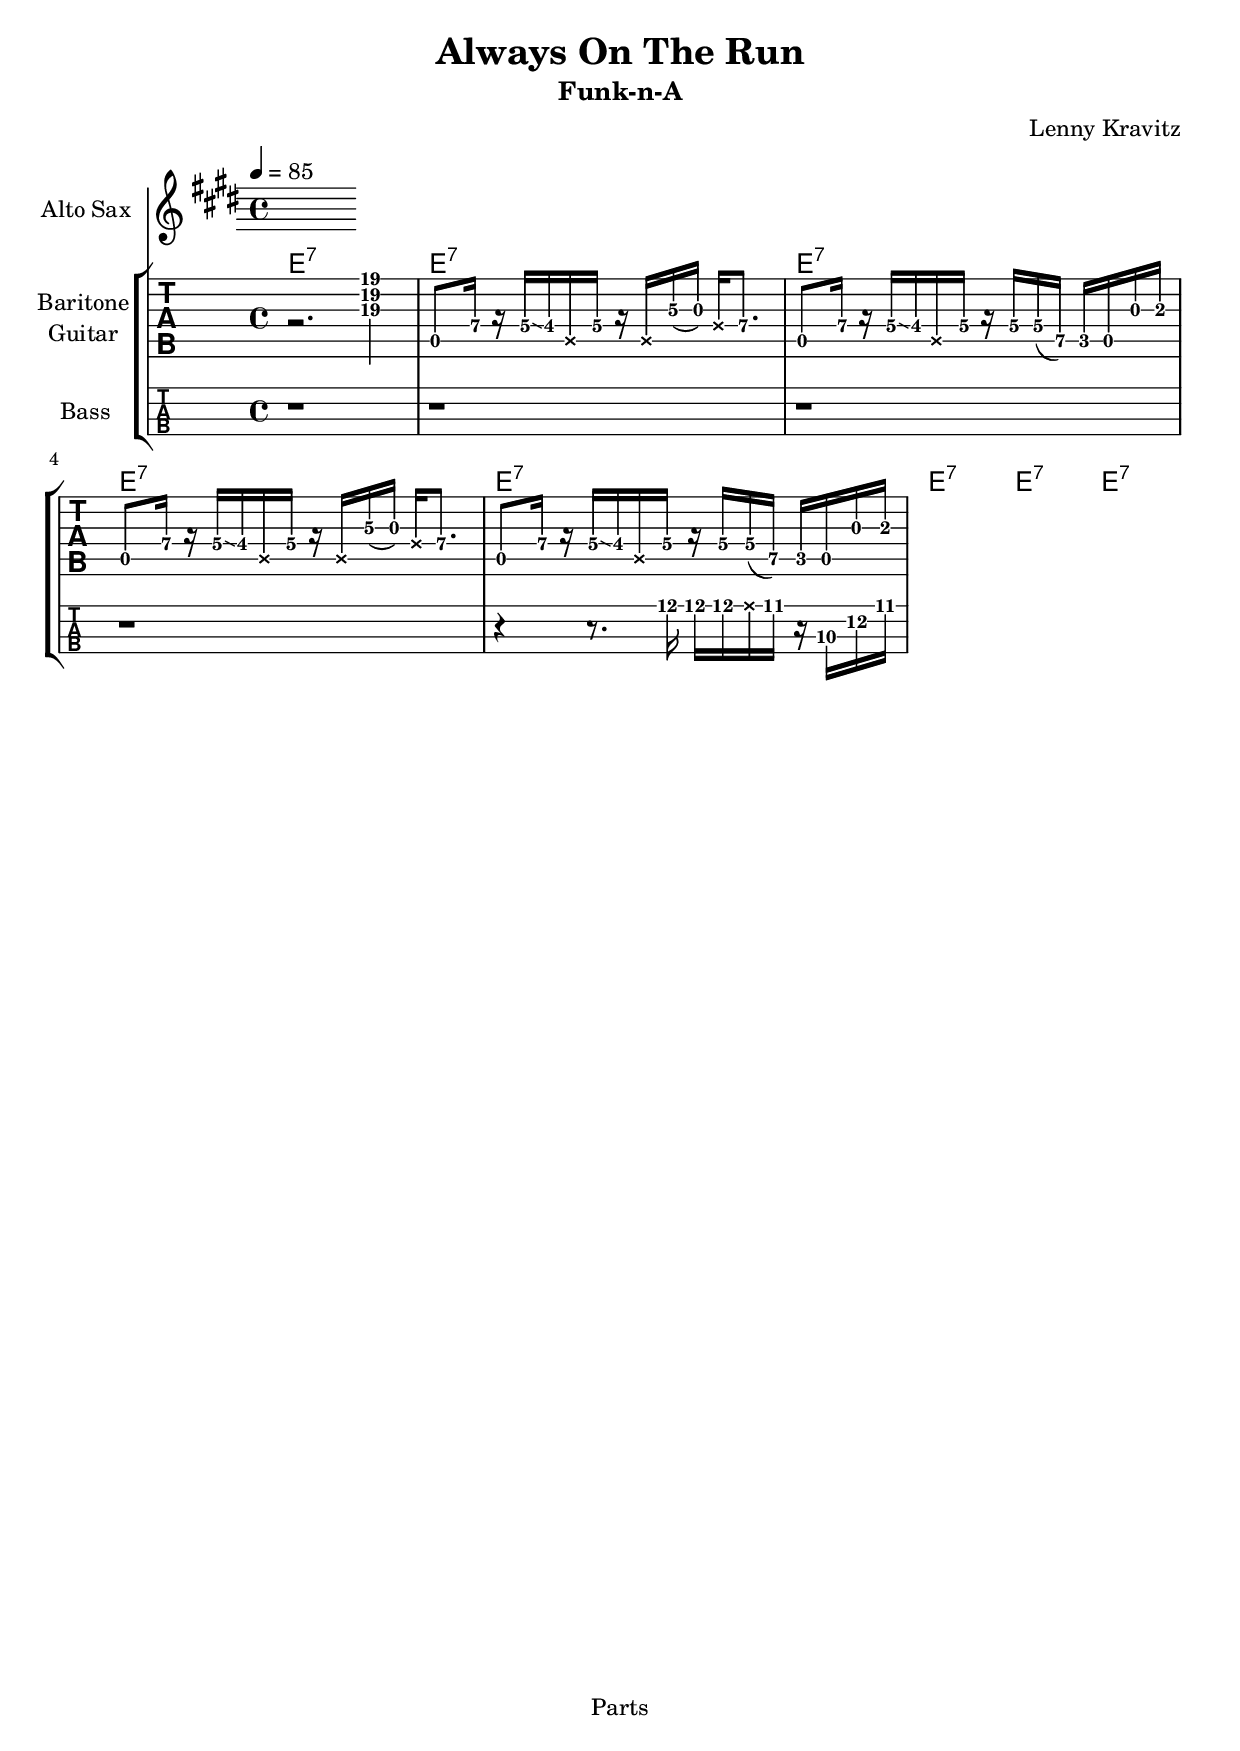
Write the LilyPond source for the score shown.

\version "2.18.2"
\header {
  title = "Always On The Run"
  subtitle = "Funk-n-A"
  composer = "Lenny Kravitz"
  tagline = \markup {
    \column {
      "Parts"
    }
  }
}
% To make the example display in the documentation
\paper {
  %  paper-width = 130
}
%#(set-global-staff-size 16)
\include "english.ly"

%%%%%%%%%%%% Some macros %%%%%%%%%%%%%%%%%%%
sd = {
  \stemDown
}

sl = {
  \override NoteHead.style = #'slash
  \hide Stem
}
nsl = {
  \revert NoteHead.style
  \undo \hide Stem
}
crOn = \override NoteHead.style = #'cross
crOff = \revert NoteHead.style

main_riff = { }

%% insert chord name style stuff here.

jazzChords = { }

%%%%%%%%%%%% Keys'n'thangs %%%%%%%%%%%%%%%%%

global = {
  \time 4/4
  \tempo 4 = 85
}

Key = { \key g \major }

% ############ Horns ############

% ------ Alto Saxophone ------
alto = \transpose c a \relative c' {
  \Key
  \main_riff
}
altoHarmony = \transpose c' a {
  \jazzChords
}
altoSax = {
  \global
  \clef treble
  <<
    \alto
  >>
}

% ############ Rhythm Section #############

% ------ Guitar ------
gtr = \relative c' {
  \Key
  \clef moderntab
  \set TabStaff.minimumFret = #1
  r2. <fs' cs a>4 | 
  e,,,8 e'16\4 r16 d16\4 \glissando cs\4 \deadNote e,\5 d'\4 r \deadNote e, g'\3( d) \deadNote a e'8.\4 | 
  e,8 e'16\4 r16 d16\4 \glissando cs\4 \deadNote e,\5 d'\4 r d\4 d\4( b\5) g e\5 d'\3 e\3 | 
  e,8 e'16\4 r16 d16\4 \glissando cs\4 \deadNote e,\5 d'\4 r \deadNote e, g'\3( d) \deadNote a e'8.\4 | 
  e,8 e'16\4 r16 d16\4 \glissando cs\4 \deadNote e,\5 d'\4 r d\4 d\4( b\5) g e\5 d'\3 e\3 | 
}
gtrHarmony = \chordmode {
  \jazzChords
  e1:7 e:7 e:7 e:7
  e1:7 e:7 e:7 e:7
}
guitar = {
  \tabFullNotation
  \global
  <<
    \gtr
  >>
}


% ------ Bass Guitar ------
Bass = \relative c {
  \Key
    \clef moderntab
  \set TabStaff.minimumFret = #5
  r1 | r1 | r1 | r1 |
  r4 r8. g'16 g16 g16 \deadNote g16 fs16 r16  g,16\3 d'16\2 fs16\1 |
 

}
bass = {
  \tabFullNotation
  \global
  <<
    \Bass
  >>
}

% ------ Drums ------
up = \drummode {
  \voiceOne
  cymr8 cymr cymr cymr cymr cymr cymr cymr |
  cymr8 cymr cymr cymr cymr cymr cymr cymr |
  cymr8 cymr cymr cymr cymr cymr cymr cymr |
  cymr8 cymc r cymc r cymc r cymr |
}
down = \drummode {
  \voiceTwo
  bd8 cymr bd bd ss bd cymr bd |
  bd8 cymr bd bd ss bd cymr bd |
  bd8 cymr bd bd ss bd cymr bd |
  bd8 ss bd cymc bd cymc ss bd |
}

drumContents = {
  \global
  <<
    \new DrumVoice \up
    \new DrumVoice \down
  >>
}

%%%%%%%%% It All Goes Together Here %%%%%%%%%%%%%%%%%%%%%%

\score {
  <<
    \new StaffGroup = "horns" <<
      \new Staff = "tenosax" \with {
        instrumentName = #"Alto Sax"
        midiInstrument = #"alto sax"
      }
      \altoSax
    >>

    \new StaffGroup = "rhythm" <<
      \new ChordNames = "chords" \gtrHarmony
      \new TabStaff = "guitar" 
      \with { 
        instrumentName = \markup \center-column { "Baritone" "Guitar" } 
	 stringTunings = \stringTuning <b,, e, a, d fs b>
      }
      \guitar
      \new TabStaff = "bass"  \with {
        instrumentName = #"Bass" stringTunings = #bass-tuning
      }
      \bass
      %     \new DrumStaff \with { instrumentName = #"Drums" }
      %     \drumContents
    >>
  >>
  \layout {
    \context { \Staff \RemoveEmptyStaves }
    \context {
      \Score
      \override BarNumber.padding = #3
      \override RehearsalMark.padding = #2
      \override InstrumentName.self-alignment-X = #CENTER
      skipBars = ##t
    }
  }
  \midi {
    \tempo 4 = 85
  }
}